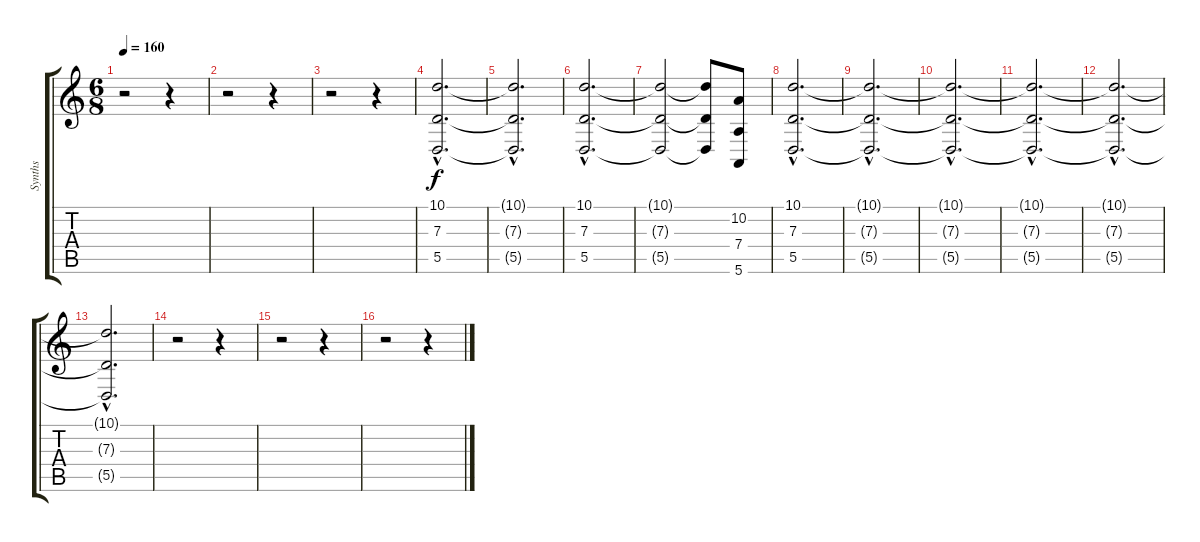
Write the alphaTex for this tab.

\track ("Synths" "Synths") {instrument synthstrings1}
\staff {score tabs}
\tuning (E4 B3 G3 D3 A2 E2) {hide}
\ts (6 8)
\tempo 160
\clef g2
\ks c
r.2{dy f} r.4 |
r.2 r.4 |
r.2 r.4 |
(10.1{hac} 7.3{hac} 5.5{hac}).2{d} |
(10.1{hac t} 7.3{hac t} 5.5{hac t}).2{d} |
(10.1{hac} 7.3{hac} 5.5{hac}).2{d} |
(10.1{t} 7.3{t} 5.5{t}).2 (10.1{t} 7.3{t} 5.5{t}).8 (10.2 7.4 5.6).8 |
(10.1{hac} 7.3{hac} 5.5{hac}).2{d} |
(10.1{hac t} 7.3{hac t} 5.5{hac t}).2{d} |
(10.1{hac t} 7.3{hac t} 5.5{hac t}).2{d} |
(10.1{hac t} 7.3{hac t} 5.5{hac t}).2{d} |
(10.1{hac t} 7.3{hac t} 5.5{hac t}).2{d} |
(10.1{hac t} 7.3{hac t} 5.5{hac t}).2{d} |
r.2 r.4 |
r.2 r.4 |
r.2 r.4
